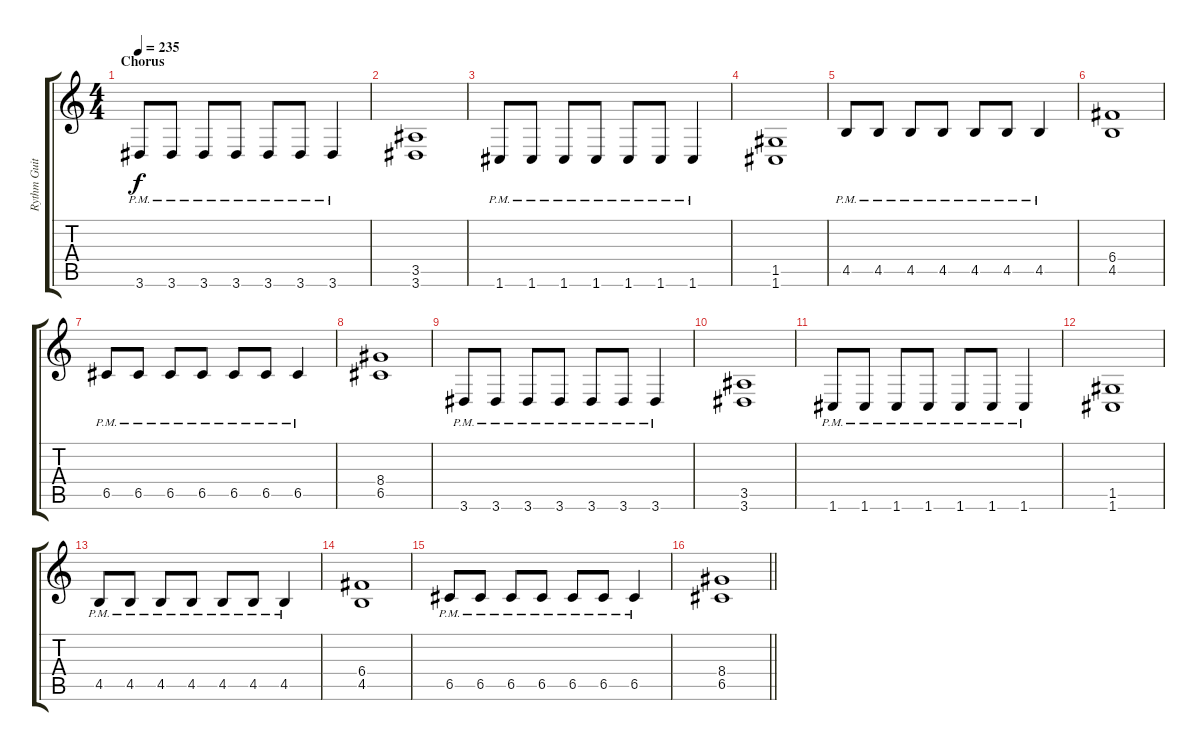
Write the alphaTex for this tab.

\track ("Rythm Guitar I" "Rythm Guit") {instrument distortionguitar}
\staff {score tabs}
\tuning (D4 A3 F3 C3 G2 C2) {hide}
\ts (4 4)
\section ("" "Chorus")
\tempo 235
\clef g2
\ks c
3.6{pm}.8{dy f} 3.6{pm}.8 3.6{pm}.8 3.6{pm}.8 3.6{pm}.8 3.6{pm}.8 3.6{pm}.4 |
(3.5 3.6).1 |
1.6{pm}.8 1.6{pm}.8 1.6{pm}.8 1.6{pm}.8 1.6{pm}.8 1.6{pm}.8 1.6{pm}.4 |
(1.5 1.6).1 |
4.5{pm}.8 4.5{pm}.8 4.5{pm}.8 4.5{pm}.8 4.5{pm}.8 4.5{pm}.8 4.5{pm}.4 |
(6.4 4.5).1 |
6.5{pm}.8 6.5{pm}.8 6.5{pm}.8 6.5{pm}.8 6.5{pm}.8 6.5{pm}.8 6.5{pm}.4 |
(8.4 6.5).1 |
3.6{pm}.8 3.6{pm}.8 3.6{pm}.8 3.6{pm}.8 3.6{pm}.8 3.6{pm}.8 3.6{pm}.4 |
(3.5 3.6).1 |
1.6{pm}.8 1.6{pm}.8 1.6{pm}.8 1.6{pm}.8 1.6{pm}.8 1.6{pm}.8 1.6{pm}.4 |
(1.5 1.6).1 |
4.5{pm}.8 4.5{pm}.8 4.5{pm}.8 4.5{pm}.8 4.5{pm}.8 4.5{pm}.8 4.5{pm}.4 |
(6.4 4.5).1 |
6.5{pm}.8 6.5{pm}.8 6.5{pm}.8 6.5{pm}.8 6.5{pm}.8 6.5{pm}.8 6.5{pm}.4 |
\barLineRight lightlight
(8.4 6.5).1
